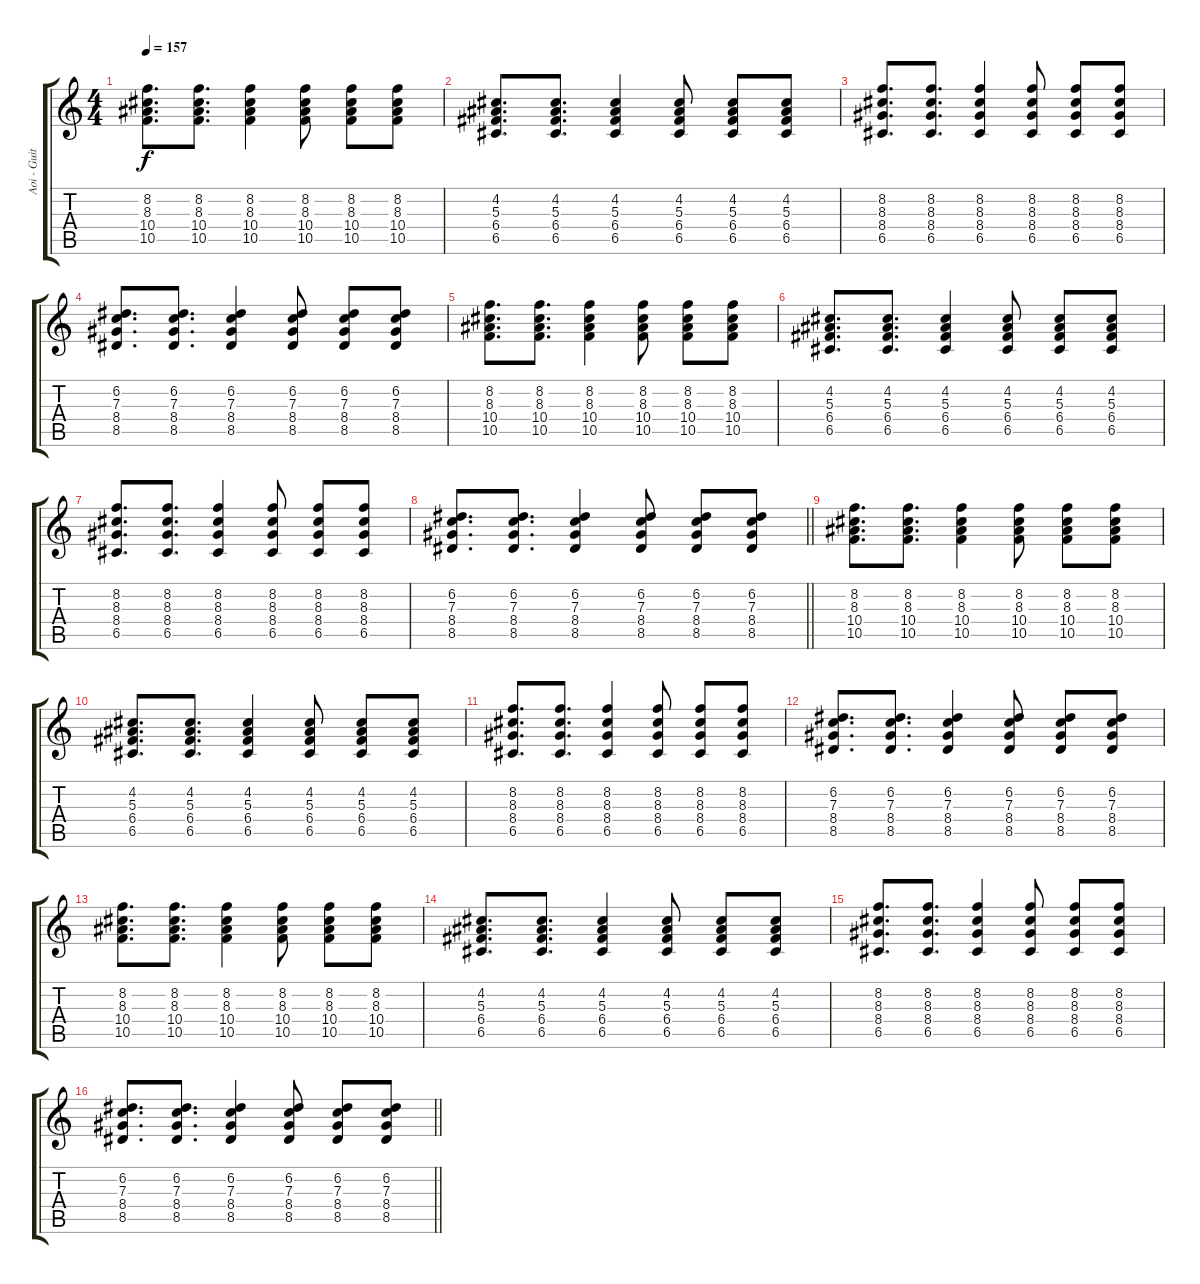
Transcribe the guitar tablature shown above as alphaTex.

\track ("Aoi - Guitar 2" "Aoi - Guit") {instrument overdrivenguitar}
\staff {score tabs}
\tuning (D4 A3 F3 C3 G2 D2) {hide}
\ts (4 4)
\section ("" "")
\tempo 157
\clef g2
\ks c
(8.2 8.3 10.4 10.5).8{d dy f} (8.2 8.3 10.4 10.5).8{d} (8.2 8.3 10.4 10.5).4 (8.2 8.3 10.4 10.5).8 (8.2 8.3 10.4 10.5).8 (8.2 8.3 10.4 10.5).8 |
(4.2 5.3 6.4 6.5).8{d} (4.2 5.3 6.4 6.5).8{d} (4.2 5.3 6.4 6.5).4 (4.2 5.3 6.4 6.5).8 (4.2 5.3 6.4 6.5).8 (4.2 5.3 6.4 6.5).8 |
(8.2 8.3 8.4 6.5).8{d} (8.2 8.3 8.4 6.5).8{d} (8.2 8.3 8.4 6.5).4 (8.2 8.3 8.4 6.5).8 (8.2 8.3 8.4 6.5).8 (8.2 8.3 8.4 6.5).8 |
(6.2 7.3 8.4 8.5).8{d} (6.2 7.3 8.4 8.5).8{d} (6.2 7.3 8.4 8.5).4 (6.2 7.3 8.4 8.5).8 (6.2 7.3 8.4 8.5).8 (6.2 7.3 8.4 8.5).8 |
(8.2 8.3 10.4 10.5).8{d} (8.2 8.3 10.4 10.5).8{d} (8.2 8.3 10.4 10.5).4 (8.2 8.3 10.4 10.5).8 (8.2 8.3 10.4 10.5).8 (8.2 8.3 10.4 10.5).8 |
(4.2 5.3 6.4 6.5).8{d} (4.2 5.3 6.4 6.5).8{d} (4.2 5.3 6.4 6.5).4 (4.2 5.3 6.4 6.5).8 (4.2 5.3 6.4 6.5).8 (4.2 5.3 6.4 6.5).8 |
(8.2 8.3 8.4 6.5).8{d} (8.2 8.3 8.4 6.5).8{d} (8.2 8.3 8.4 6.5).4 (8.2 8.3 8.4 6.5).8 (8.2 8.3 8.4 6.5).8 (8.2 8.3 8.4 6.5).8 |
\barLineRight lightlight
(6.2 7.3 8.4 8.5).8{d} (6.2 7.3 8.4 8.5).8{d} (6.2 7.3 8.4 8.5).4 (6.2 7.3 8.4 8.5).8 (6.2 7.3 8.4 8.5).8 (6.2 7.3 8.4 8.5).8 |
\section ("" "")
(8.2 8.3 10.4 10.5).8{d} (8.2 8.3 10.4 10.5).8{d} (8.2 8.3 10.4 10.5).4 (8.2 8.3 10.4 10.5).8 (8.2 8.3 10.4 10.5).8 (8.2 8.3 10.4 10.5).8 |
(4.2 5.3 6.4 6.5).8{d} (4.2 5.3 6.4 6.5).8{d} (4.2 5.3 6.4 6.5).4 (4.2 5.3 6.4 6.5).8 (4.2 5.3 6.4 6.5).8 (4.2 5.3 6.4 6.5).8 |
(8.2 8.3 8.4 6.5).8{d} (8.2 8.3 8.4 6.5).8{d} (8.2 8.3 8.4 6.5).4 (8.2 8.3 8.4 6.5).8 (8.2 8.3 8.4 6.5).8 (8.2 8.3 8.4 6.5).8 |
(6.2 7.3 8.4 8.5).8{d} (6.2 7.3 8.4 8.5).8{d} (6.2 7.3 8.4 8.5).4 (6.2 7.3 8.4 8.5).8 (6.2 7.3 8.4 8.5).8 (6.2 7.3 8.4 8.5).8 |
(8.2 8.3 10.4 10.5).8{d} (8.2 8.3 10.4 10.5).8{d} (8.2 8.3 10.4 10.5).4 (8.2 8.3 10.4 10.5).8 (8.2 8.3 10.4 10.5).8 (8.2 8.3 10.4 10.5).8 |
(4.2 5.3 6.4 6.5).8{d} (4.2 5.3 6.4 6.5).8{d} (4.2 5.3 6.4 6.5).4 (4.2 5.3 6.4 6.5).8 (4.2 5.3 6.4 6.5).8 (4.2 5.3 6.4 6.5).8 |
(8.2 8.3 8.4 6.5).8{d} (8.2 8.3 8.4 6.5).8{d} (8.2 8.3 8.4 6.5).4 (8.2 8.3 8.4 6.5).8 (8.2 8.3 8.4 6.5).8 (8.2 8.3 8.4 6.5).8 |
\barLineRight lightlight
(6.2 7.3 8.4 8.5).8{d} (6.2 7.3 8.4 8.5).8{d} (6.2 7.3 8.4 8.5).4 (6.2 7.3 8.4 8.5).8 (6.2 7.3 8.4 8.5).8 (6.2 7.3 8.4 8.5).8
